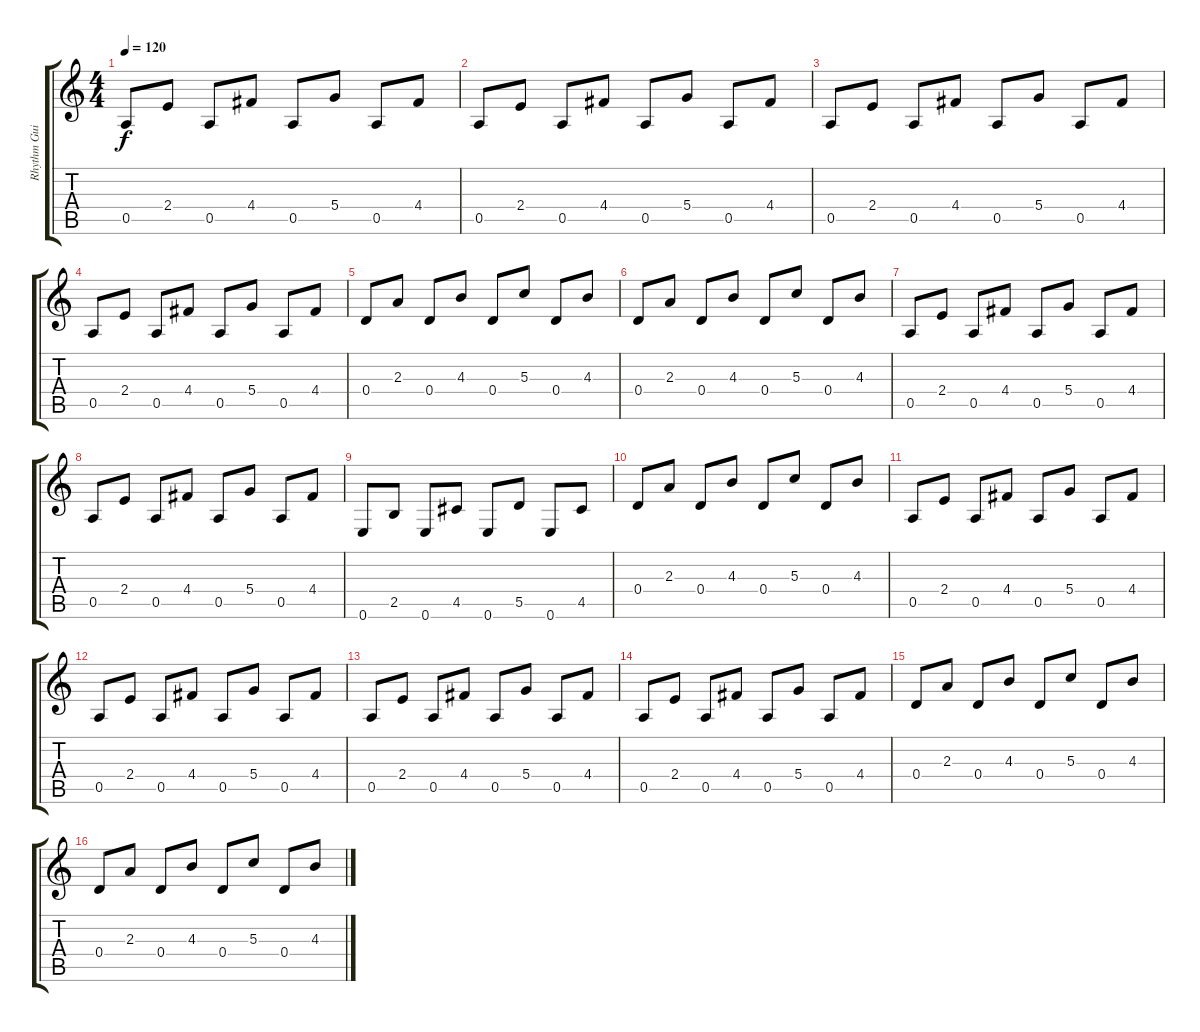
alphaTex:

\track ("Rhythm Guitar" "Rhythm Gui") {instrument electricguitarjazz}
\staff {score tabs}
\tuning (E4 B3 G3 D3 A2 E2) {hide}
\ts (4 4)
\tempo 120
\clef g2
\ks c
0.5.8{dy f instrument electricguitarjazz} 2.4.8 0.5.8 4.4.8 0.5.8 5.4.8 0.5.8 4.4.8 |
0.5.8 2.4.8 0.5.8 4.4.8 0.5.8 5.4.8 0.5.8 4.4.8 |
0.5.8 2.4.8 0.5.8 4.4.8 0.5.8 5.4.8 0.5.8 4.4.8 |
0.5.8 2.4.8 0.5.8 4.4.8 0.5.8 5.4.8 0.5.8 4.4.8 |
0.4.8 2.3.8 0.4.8 4.3.8 0.4.8 5.3.8 0.4.8 4.3.8 |
0.4.8 2.3.8 0.4.8 4.3.8 0.4.8 5.3.8 0.4.8 4.3.8 |
0.5.8 2.4.8 0.5.8 4.4.8 0.5.8 5.4.8 0.5.8 4.4.8 |
0.5.8 2.4.8 0.5.8 4.4.8 0.5.8 5.4.8 0.5.8 4.4.8 |
0.6.8 2.5.8 0.6.8 4.5.8 0.6.8 5.5.8 0.6.8 4.5.8 |
0.4.8 2.3.8 0.4.8 4.3.8 0.4.8 5.3.8 0.4.8 4.3.8 |
0.5.8 2.4.8 0.5.8 4.4.8 0.5.8 5.4.8 0.5.8 4.4.8 |
0.5.8 2.4.8 0.5.8 4.4.8 0.5.8 5.4.8 0.5.8 4.4.8 |
0.5.8 2.4.8 0.5.8 4.4.8 0.5.8 5.4.8 0.5.8 4.4.8 |
0.5.8 2.4.8 0.5.8 4.4.8 0.5.8 5.4.8 0.5.8 4.4.8 |
0.4.8 2.3.8 0.4.8 4.3.8 0.4.8 5.3.8 0.4.8 4.3.8 |
0.4.8 2.3.8 0.4.8 4.3.8 0.4.8 5.3.8 0.4.8 4.3.8
